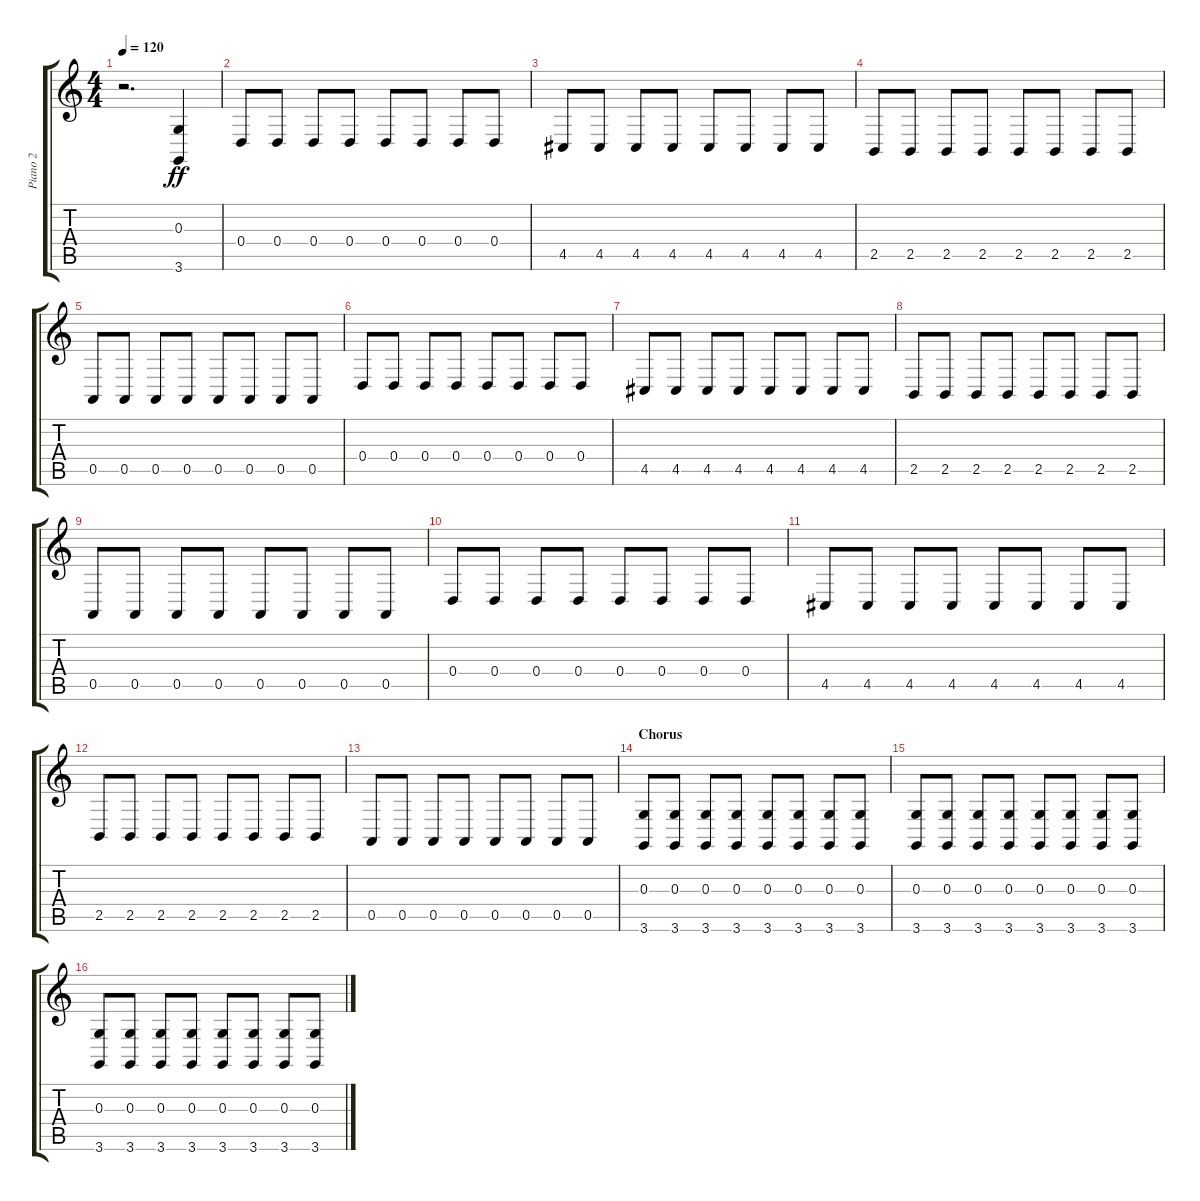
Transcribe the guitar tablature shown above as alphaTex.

\track ("Piano 2" "Piano 2") {instrument brightacousticpiano}
\staff {score tabs}
\tuning (E4 B3 G3 D3 A2 E2) {hide}
\ts (4 4)
\tempo 120
\clef g2
\ks c
r.2{d dy ff} (0.3 3.6).4 |
0.4.8 0.4.8 0.4.8 0.4.8 0.4.8 0.4.8 0.4.8 0.4.8 |
4.5.8 4.5.8 4.5.8 4.5.8 4.5.8 4.5.8 4.5.8 4.5.8 |
2.5.8 2.5.8 2.5.8 2.5.8 2.5.8 2.5.8 2.5.8 2.5.8 |
0.5.8 0.5.8 0.5.8 0.5.8 0.5.8 0.5.8 0.5.8 0.5.8 |
0.4.8 0.4.8 0.4.8 0.4.8 0.4.8 0.4.8 0.4.8 0.4.8 |
4.5.8 4.5.8 4.5.8 4.5.8 4.5.8 4.5.8 4.5.8 4.5.8 |
2.5.8 2.5.8 2.5.8 2.5.8 2.5.8 2.5.8 2.5.8 2.5.8 |
0.5.8 0.5.8 0.5.8 0.5.8 0.5.8 0.5.8 0.5.8 0.5.8 |
0.4.8 0.4.8 0.4.8 0.4.8 0.4.8 0.4.8 0.4.8 0.4.8 |
4.5.8 4.5.8 4.5.8 4.5.8 4.5.8 4.5.8 4.5.8 4.5.8 |
2.5.8 2.5.8 2.5.8 2.5.8 2.5.8 2.5.8 2.5.8 2.5.8 |
0.5.8 0.5.8 0.5.8 0.5.8 0.5.8 0.5.8 0.5.8 0.5.8 |
\section ("" "Chorus")
(0.3 3.6).8 (0.3 3.6).8 (0.3 3.6).8 (0.3 3.6).8 (0.3 3.6).8 (0.3 3.6).8 (0.3 3.6).8 (0.3 3.6).8 |
(0.3 3.6).8 (0.3 3.6).8 (0.3 3.6).8 (0.3 3.6).8 (0.3 3.6).8 (0.3 3.6).8 (0.3 3.6).8 (0.3 3.6).8 |
(0.3 3.6).8 (0.3 3.6).8 (0.3 3.6).8 (0.3 3.6).8 (0.3 3.6).8 (0.3 3.6).8 (0.3 3.6).8 (0.3 3.6).8
